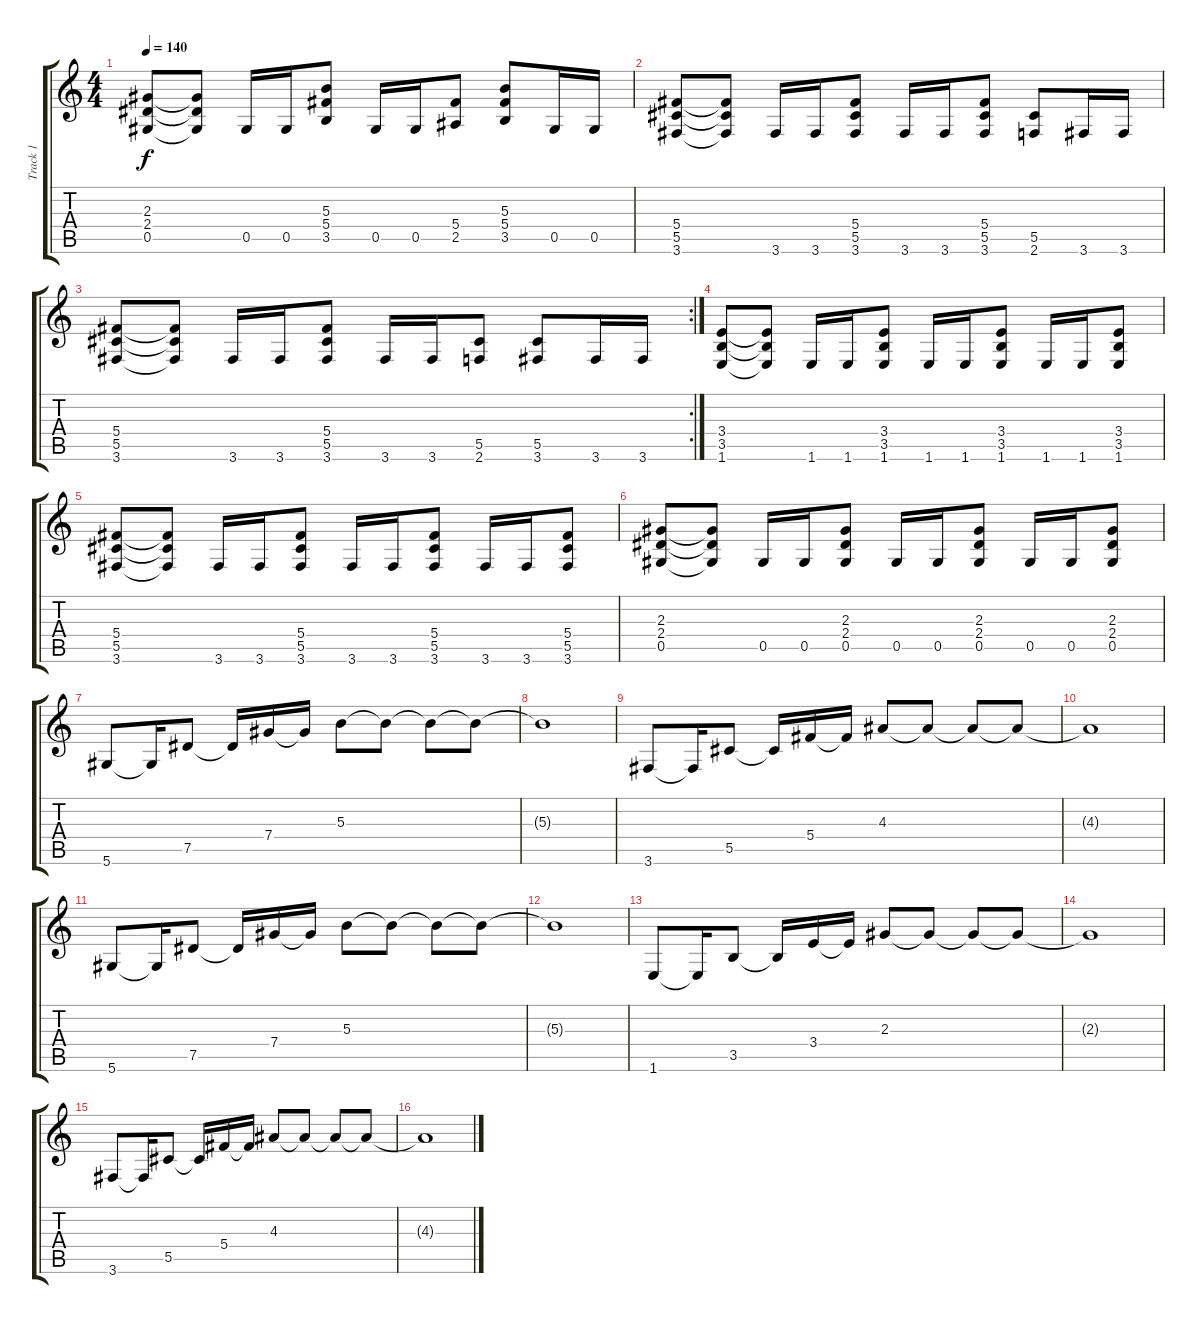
\track ("Track 1" "Track 1") {instrument distortionguitar}
\staff {score tabs}
\tuning (Eb4 Bb3 Gb3 Db3 Ab2 Eb2) {hide}
\ts (4 4)
\tempo 140
\clef g2
\ks c
(2.3 2.4 0.5).8{dy f} (2.3{t} 2.4{t} 0.5{t}).8 0.5.16 0.5.16 (5.3 5.4 3.5).8 0.5.16 0.5.16 (5.4 2.5).8 (5.3 5.4 3.5).8 0.5.16 0.5.16 |
(5.4 5.5 3.6).8 (5.4{t} 5.5{t} 3.6{t}).8 3.6.16 3.6.16 (5.4 5.5 3.6).8 3.6.16 3.6.16 (5.4 5.5 3.6).8 (5.5 2.6).8 3.6.16 3.6.16 |
\rc 2
(5.4 5.5 3.6).8 (5.4{t} 5.5{t} 3.6{t}).8 3.6.16 3.6.16 (5.4 5.5 3.6).8 3.6.16 3.6.16 (5.5 2.6).8 (5.5 3.6).8 3.6.16 3.6.16 |
(3.4 3.5 1.6).8 (3.4{t} 3.5{t} 1.6{t}).8 1.6.16 1.6.16 (3.4 3.5 1.6).8 1.6.16 1.6.16 (3.4 3.5 1.6).8 1.6.16 1.6.16 (3.4 3.5 1.6).8 |
(5.4 5.5 3.6).8 (5.4{t} 5.5{t} 3.6{t}).8 3.6.16 3.6.16 (5.4 5.5 3.6).8 3.6.16 3.6.16 (5.4 5.5 3.6).8 3.6.16 3.6.16 (5.4 5.5 3.6).8 |
(2.3 2.4 0.5).8 (2.3{t} 2.4{t} 0.5{t}).8 0.5.16 0.5.16 (2.3 2.4 0.5).8 0.5.16 0.5.16 (2.3 2.4 0.5).8 0.5.16 0.5.16 (2.3 2.4 0.5).8 |
5.6.8 5.6{t}.16 7.5.8 7.5{t}.16 7.4.16 7.4{t}.16 5.3.8 5.3{t}.8 5.3{t}.8 5.3{t}.8 |
5.3{t}.1 |
3.6.8 3.6{t}.16 5.5.8 5.5{t}.16 5.4.16 5.4{t}.16 4.3.8 4.3{t}.8 4.3{t}.8 4.3{t}.8 |
4.3{t}.1 |
5.6.8 5.6{t}.16 7.5.8 7.5{t}.16 7.4.16 7.4{t}.16 5.3.8 5.3{t}.8 5.3{t}.8 5.3{t}.8 |
5.3{t}.1 |
1.6.8 1.6{t}.16 3.5.8 3.5{t}.16 3.4.16 3.4{t}.16 2.3.8 2.3{t}.8 2.3{t}.8 2.3{t}.8 |
2.3{t}.1 |
3.6.8 3.6{t}.16 5.5.8 5.5{t}.16 5.4.16 5.4{t}.16 4.3.8 4.3{t}.8 4.3{t}.8 4.3{t}.8 |
4.3{t}.1
